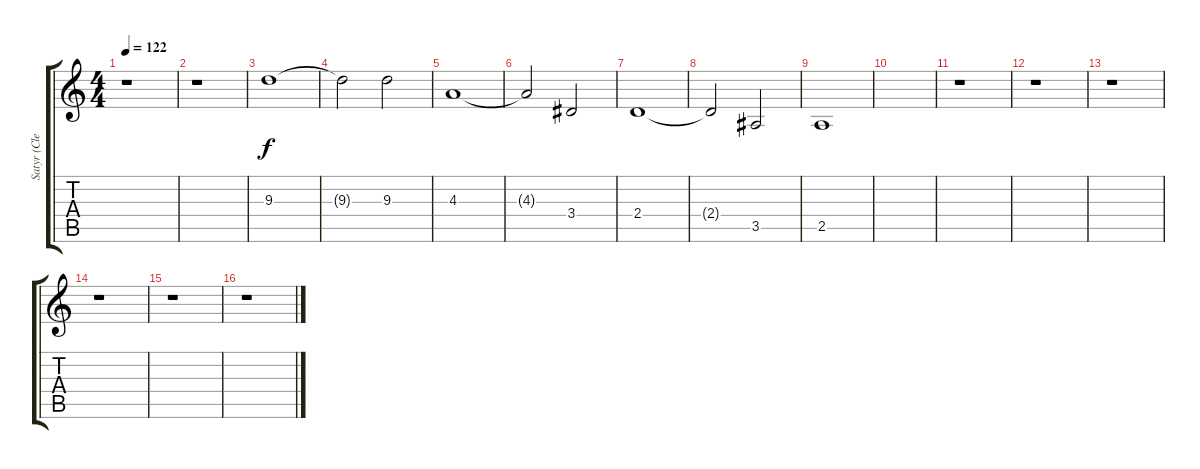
\track ("Satyr (Clean Guitar)" "Satyr (Cle") {instrument electricguitarclean}
\staff {score tabs}
\tuning (D4 A3 F3 C3 G2 D2) {hide}
\ts (4 4)
\tempo 122
\clef g2
\ks c
r.1{dy f} |
r.1 |
9.3.1 |
9.3{t}.2 9.3.2 |
4.3.1 |
4.3{t}.2 3.4.2 |
2.4.1 |
2.4{t}.2 3.5.2 |
2.5.1 |
|
r.1 |
r.1 |
r.1 |
r.1 |
r.1 |
r.1
